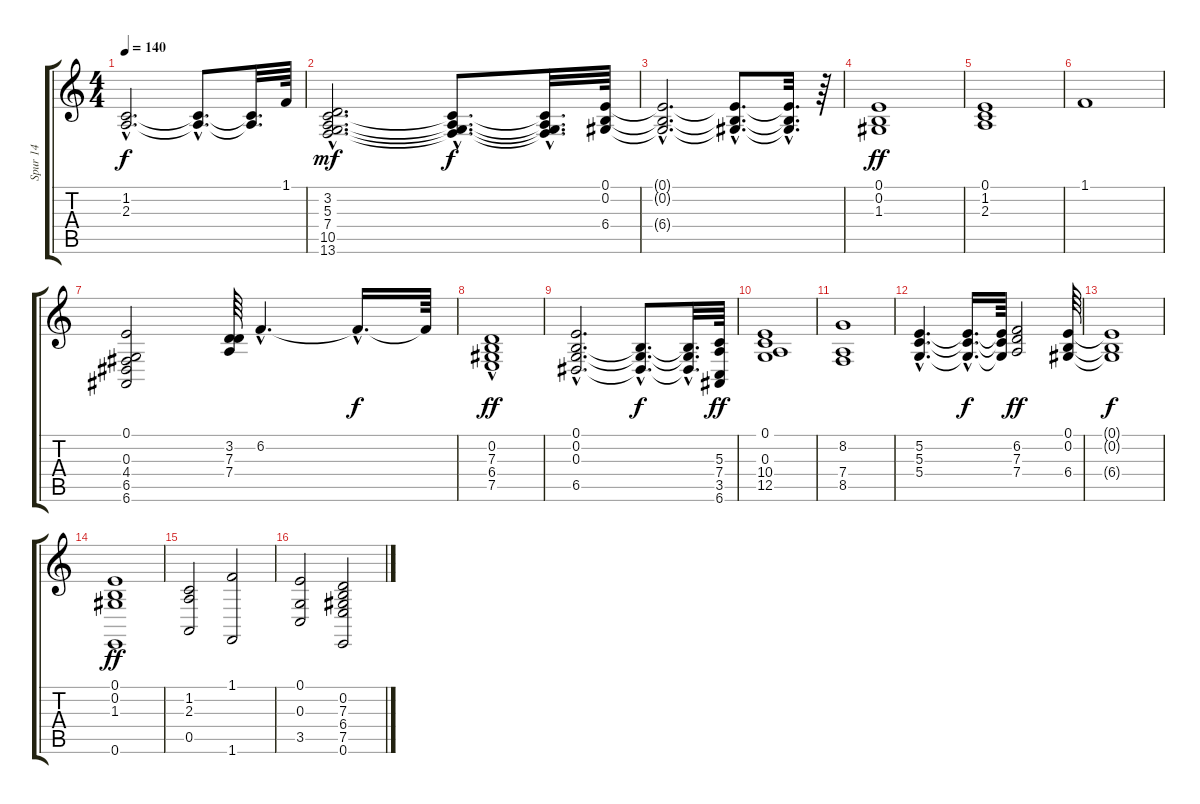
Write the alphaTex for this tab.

\track ("Spur 14" "Spur 14") {instrument stringensemble1}
\staff {score tabs}
\tuning (E4 B3 G3 D3 A2 E2) {hide}
\ts (4 4)
\tempo 140
\clef g2
\ks c
(1.2{hac} 2.3{hac}).2{d dy f} (1.2{hac t} 2.3{hac t}).8{d} (1.2{t} 2.3{t}).32{d} 1.1.64 |
(3.2 5.3{hac} 7.4{hac} 10.5{hac} 13.6{hac}).2{d dy mf} (5.3{hac t} 7.4{hac t} 10.5{hac t} 13.6{hac t}).8{d dy f} (5.3{hac t} 7.4{hac t} 10.5{hac t} 13.6{hac t}).32{d} (0.1 0.2 6.4).64 |
(0.1{hac t} 0.2{hac t} 6.4{hac t}).2{d} (0.1{hac t} 0.2{hac t} 6.4{hac t}).8{d} (0.1{hac t} 0.2{hac t} 6.4{hac t}).32{d} r.64 |
(0.1 0.2 1.3).1{dy ff} |
(0.1 1.2 2.3).1 |
1.1.1 |
(0.1 0.3 4.4 6.5 6.6).2 (3.2 7.3 7.4).64 6.2{hac}.4{d} 6.2{hac t}.16{d dy f} 6.2{t}.64 |
(0.2 7.3{hac} 6.4 7.5{hac}).1{dy ff} |
(0.1 0.2{hac} 0.3{hac} 6.5{hac}).2{d} (0.2{hac t} 0.3{hac t} 6.5{hac t}).8{d dy f} (0.2{t} 0.3{hac t} 6.5{hac t}).32{d} (5.3 7.4 3.5 6.6).64{dy ff} |
(0.1 0.3 10.4 12.5).1 |
(8.2 7.4 8.5).1 |
(5.2{hac} 5.3{hac} 5.4{hac}).4{d} (5.2{hac t} 5.3{hac t} 5.4{hac t}).16{d dy f} (5.2{t} 5.3{t} 5.4{t}).64 (6.2 7.3 7.4).2{dy ff} (0.1 0.2 6.4).64 |
(0.1{t} 0.2{t} 6.4{t}).1{dy f} |
(0.1 0.2 1.3 0.6).1{dy ff} |
(1.2 2.3 0.5).2 (1.1 1.6).2 |
(0.1 0.3 3.5).2 (0.2 7.3 6.4 7.5 0.6).2
